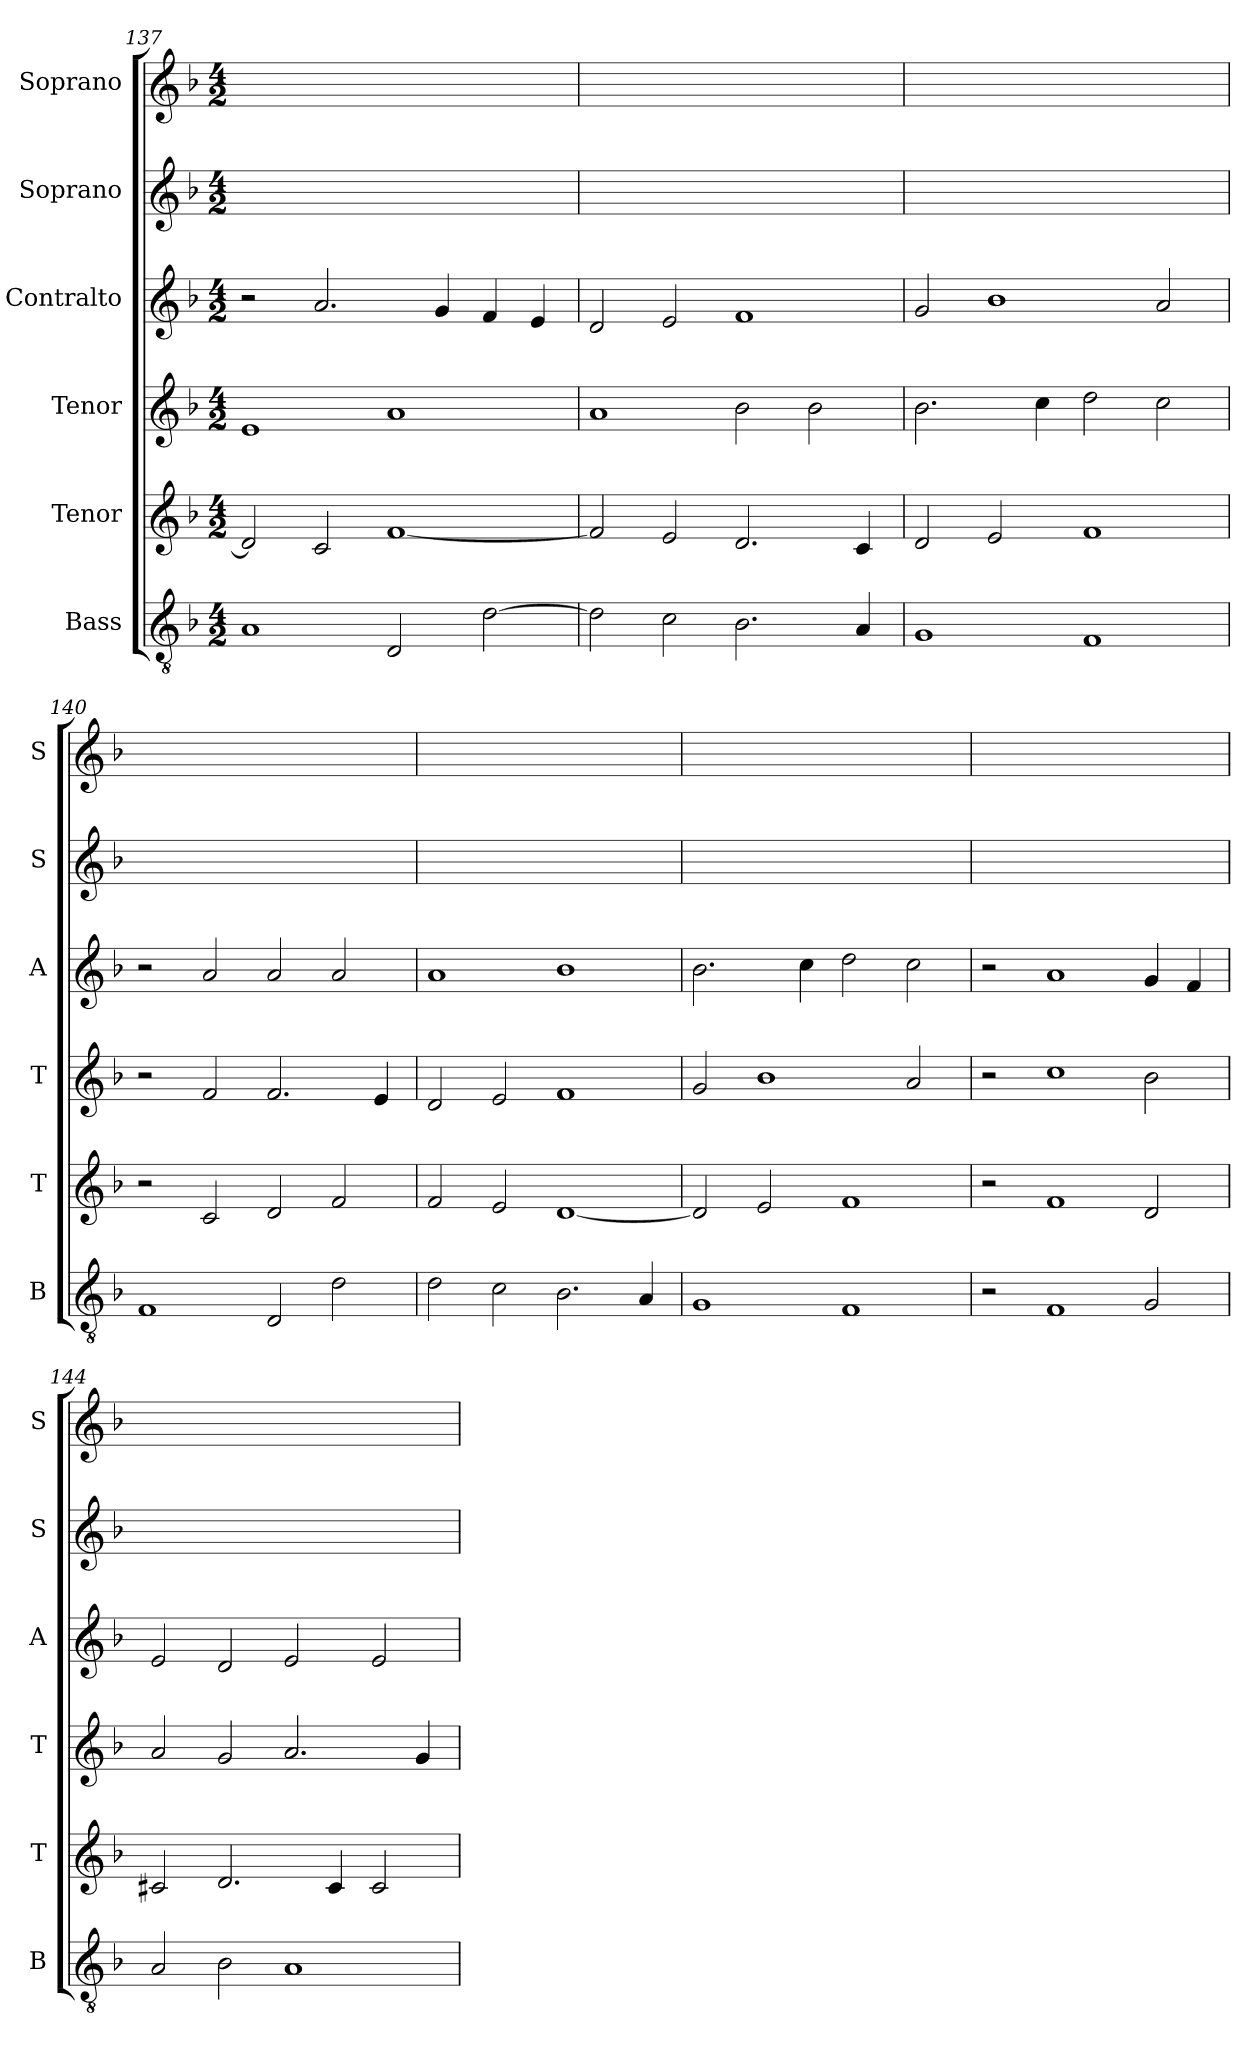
**kern	**kern	**kern	**kern	**kern	**kern
*part6	*part5	*part4	*part3	*part2	*part1
*staff6	*staff5	*staff4	*staff3	*staff2	*staff1
*I"Bass	*I"Tenor	*I"Tenor	*I"Contralto	*I"Soprano	*I"Soprano
*I'B	*I'T	*I'T	*I'A	*I'S	*I'S
*clefGv2	*clefG2	*clefG2	*clefG2	*clefG2	*clefG2
*k[b-]	*k[b-]	*k[b-]	*k[b-]	*k[b-]	*k[b-]
*G:dor	*G:dor	*G:dor	*G:dor	*G:dor	*G:dor
*M4/2	*M4/2	*M4/2	*M4/2	*M4/2	*M4/2
=137	=137	=137	=137	=137	=137
1A	2d]	1e	2r	0ryy	0ryy
.	2c	.	2.a	.	.
2D	[1f	1a	.	.	.
.	.	.	4g	.	.
[2d	.	.	4f	.	.
.	.	.	4e	.	.
=138	=138	=138	=138	=138	=138
2d]	2f]	1a	2d	0ryy	0ryy
2c	2e	.	2e	.	.
2.B-	2.d	2b-	1f	.	.
.	.	2b-	.	.	.
4A	4c	.	.	.	.
=139	=139	=139	=139	=139	=139
1G	2d	2.b-	2g	0ryy	0ryy
.	2e	.	1b-	.	.
.	.	4cc	.	.	.
1F	1f	2dd	.	.	.
.	.	2cc	2a	.	.
=140	=140	=140	=140	=140	=140
1F	2r	2r	2r	0ryy	0ryy
.	2c	2f	2a	.	.
2D	2d	2.f	2a	.	.
2d	2f	.	2a	.	.
.	.	4e	.	.	.
=141	=141	=141	=141	=141	=141
2d	2f	2d	1a	0ryy	0ryy
2c	2e	2e	.	.	.
2.B-	[1d	1f	1b-	.	.
4A	.	.	.	.	.
=142	=142	=142	=142	=142	=142
1G	2d]	2g	2.b-	0ryy	0ryy
.	2e	1b-	.	.	.
.	.	.	4cc	.	.
1F	1f	.	2dd	.	.
.	.	2a	2cc	.	.
=143	=143	=143	=143	=143	=143
2r	2r	2r	2r	0ryy	0ryy
1F	1f	1cc	1a	.	.
2G	2d	2b-	4g	.	.
.	.	.	4f	.	.
=144	=144	=144	=144	=144	=144
2A	2c#X	2a	2e	0ryy	0ryy
2B-	2.d	2g	2d	.	.
1A	.	2.a	2e	.	.
.	4c#	.	.	.	.
.	2c#	.	2e	.	.
.	.	4g	.	.	.
=	=	=	=	=	=
*-	*-	*-	*-	*-	*-
